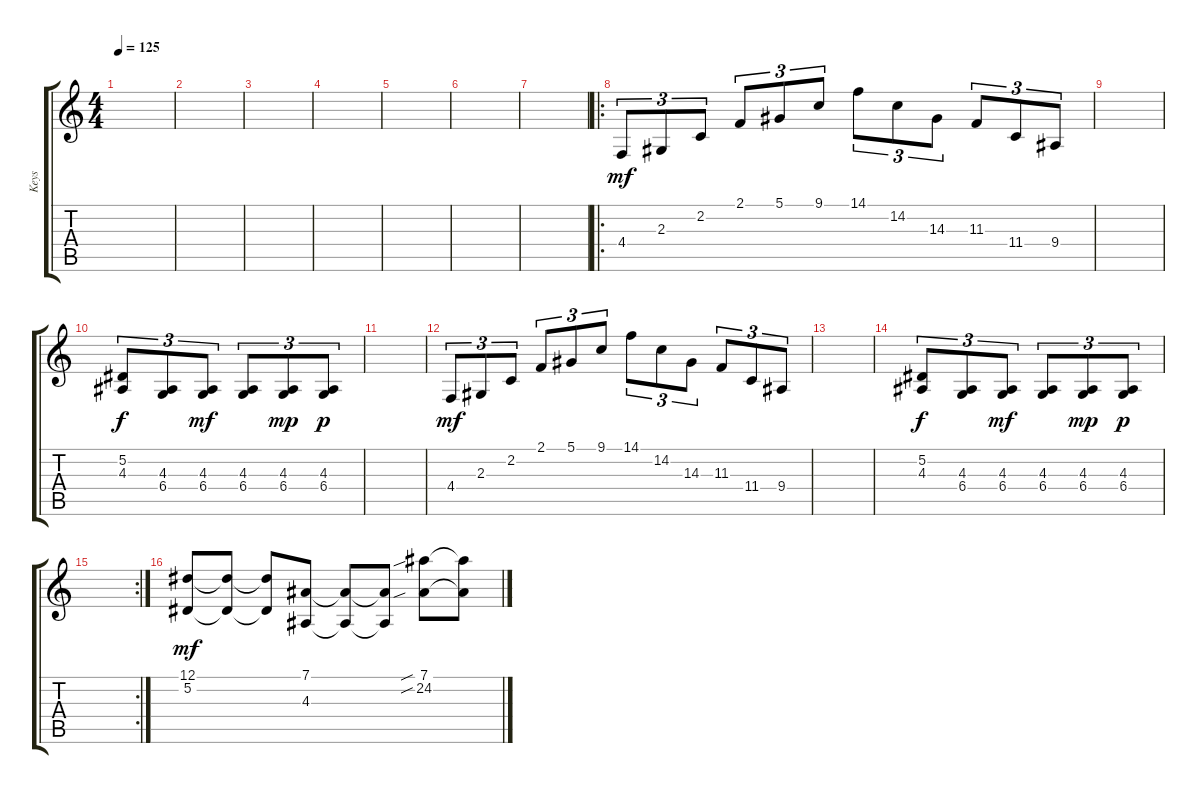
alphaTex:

\track ("Keys" "Keys") {instrument stringensemble1}
\staff {score tabs}
\tuning (Eb4 Bb3 Gb3 Db3 Ab2 Eb2) {hide}
\ts (4 4)
\tempo 125
\clef g2
\ks c
|
|
|
|
|
|
|
\ro
4.4.8{tu (3 2) dy mf instrument fx1rain} 2.3.8{tu (3 2)} 2.2.8{tu (3 2)} 2.1.8{tu (3 2)} 5.1.8{tu (3 2)} 9.1.8{tu (3 2)} 14.1.8{tu (3 2)} 14.2.8{tu (3 2)} 14.3.8{tu (3 2)} 11.3.8{tu (3 2)} 11.4.8{tu (3 2)} 9.4.8{tu (3 2)} |
|
(5.2 4.3).8{tu (3 2) dy f} (4.3 6.4).8{tu (3 2)} (4.3 6.4).8{tu (3 2) dy mf} (4.3 6.4).8{tu (3 2)} (4.3 6.4).8{tu (3 2) dy mp} (4.3 6.4).8{tu (3 2) dy p} |
|
4.4.8{tu (3 2) dy mf instrument fx1rain} 2.3.8{tu (3 2)} 2.2.8{tu (3 2)} 2.1.8{tu (3 2)} 5.1.8{tu (3 2)} 9.1.8{tu (3 2)} 14.1.8{tu (3 2)} 14.2.8{tu (3 2)} 14.3.8{tu (3 2)} 11.3.8{tu (3 2)} 11.4.8{tu (3 2)} 9.4.8{tu (3 2)} |
|
(5.2 4.3).8{tu (3 2) dy f} (4.3 6.4).8{tu (3 2)} (4.3 6.4).8{tu (3 2) dy mf} (4.3 6.4).8{tu (3 2)} (4.3 6.4).8{tu (3 2) dy mp} (4.3 6.4).8{tu (3 2) dy p} |
\rc 2
|
(12.1 5.2).8{dy mf instrument fx7echoes} (12.1{t} 5.2{t}).8 (12.1{t} 5.2{t}).8 (7.1 4.3).8 (7.1{t} 4.3{t}).8 (7.1{t} 4.3{t}).8 (7.1{sib} 24.2{sib}).8 (7.1{t} 24.2{t}).8
